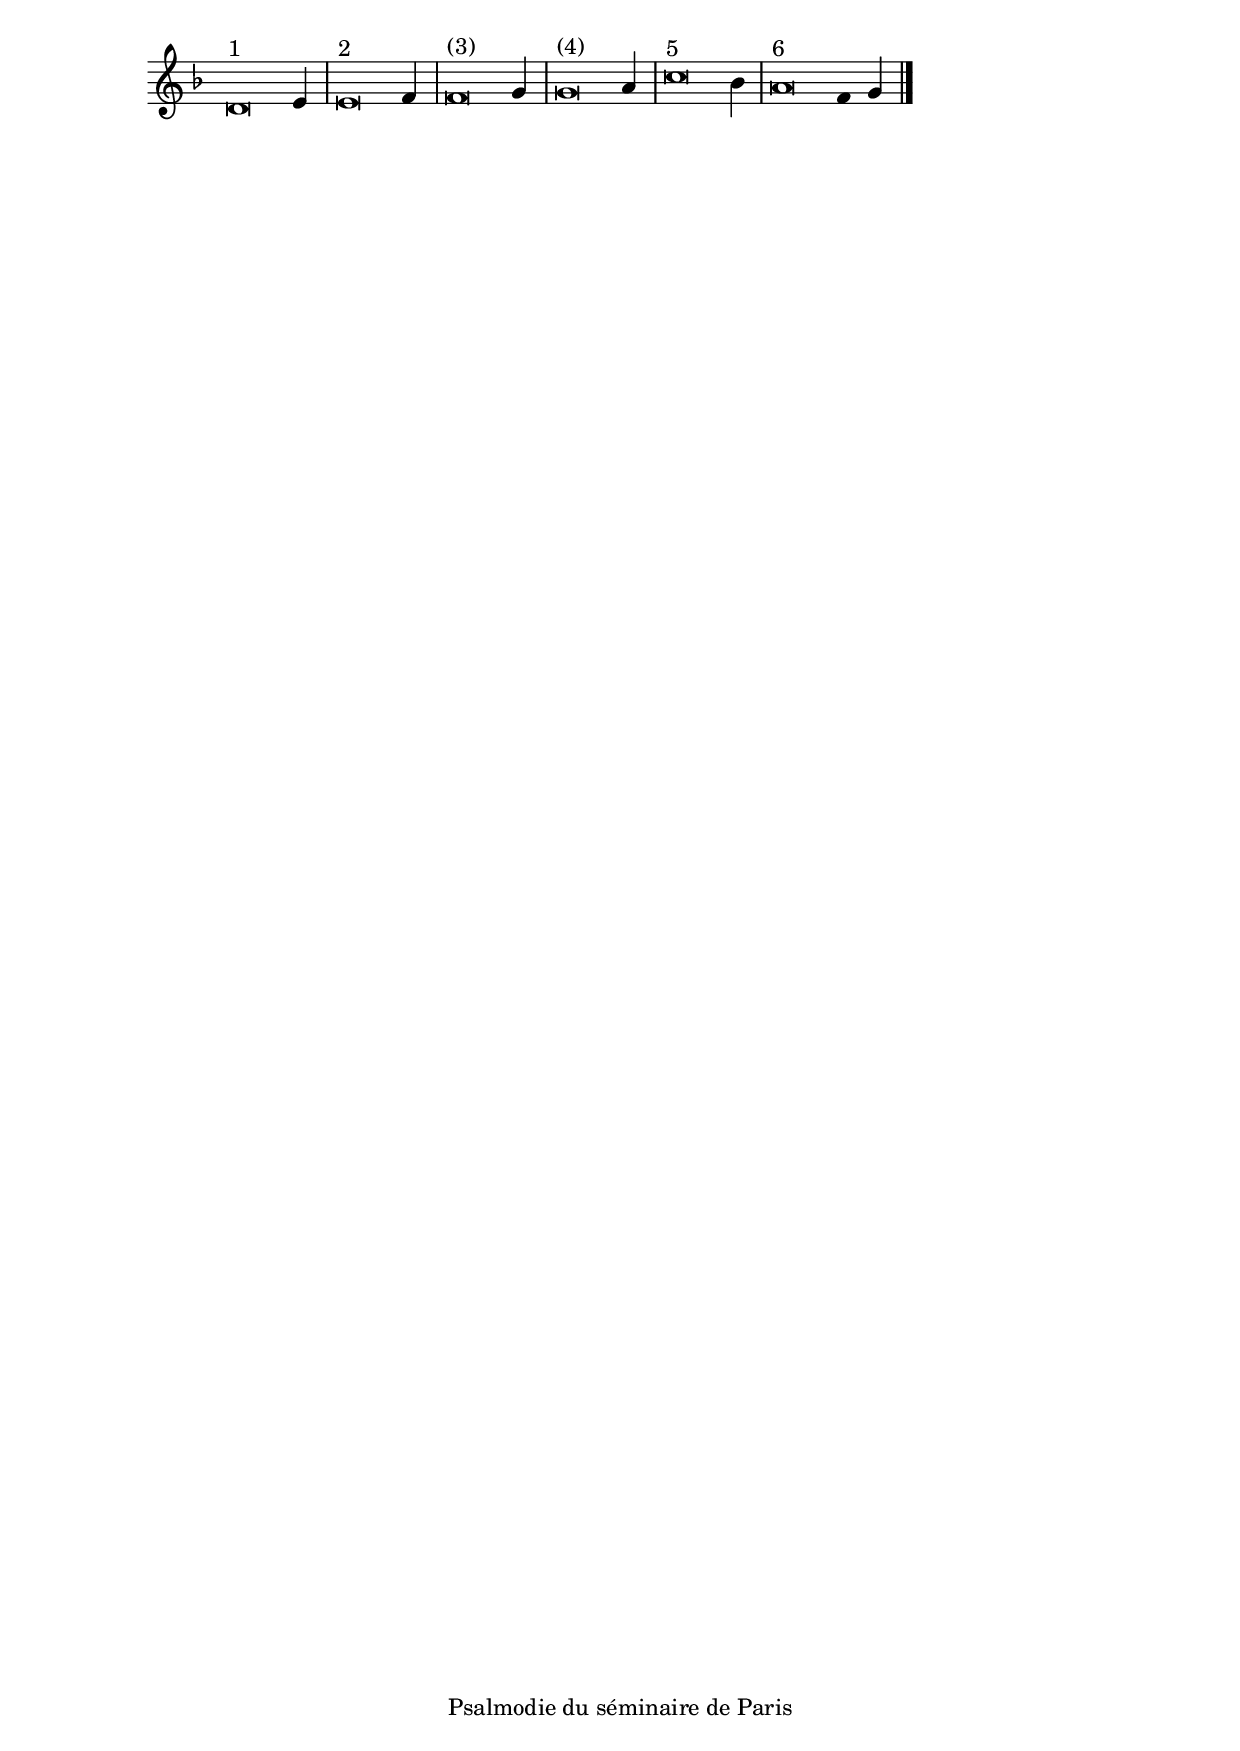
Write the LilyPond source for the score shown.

\version "2.20.0"
\language "italiano"

stemOff = \hide Staff.Stem
stemOn  = \undo \stemOff

\header {
  %title = "Psaume 115"
  %tagline = ##f
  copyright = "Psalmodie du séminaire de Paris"
}

\score {
  \new Staff \with { \remove "Time_signature_engraver" }
  \relative
  {
    \key fa \major
    \cadenzaOn
    \stemOff re'\breve^\markup{1} \stemOn mi4
    \bar "|"
    \stemOff mi\breve^\markup{2} \stemOn fa4
    \bar "|"
    \stemOff fa\breve^\markup{(3)} \stemOn sol4
    \bar "|"
    \stemOff sol\breve^\markup{(4)} \stemOn la4
    \bar "|"
    \stemOff do\breve^\markup{5} \stemOn sib4
    \bar "|"
    \stemOff la\breve^\markup{6} fa4 \stemOn sol4
    \bar "|."
  }
}